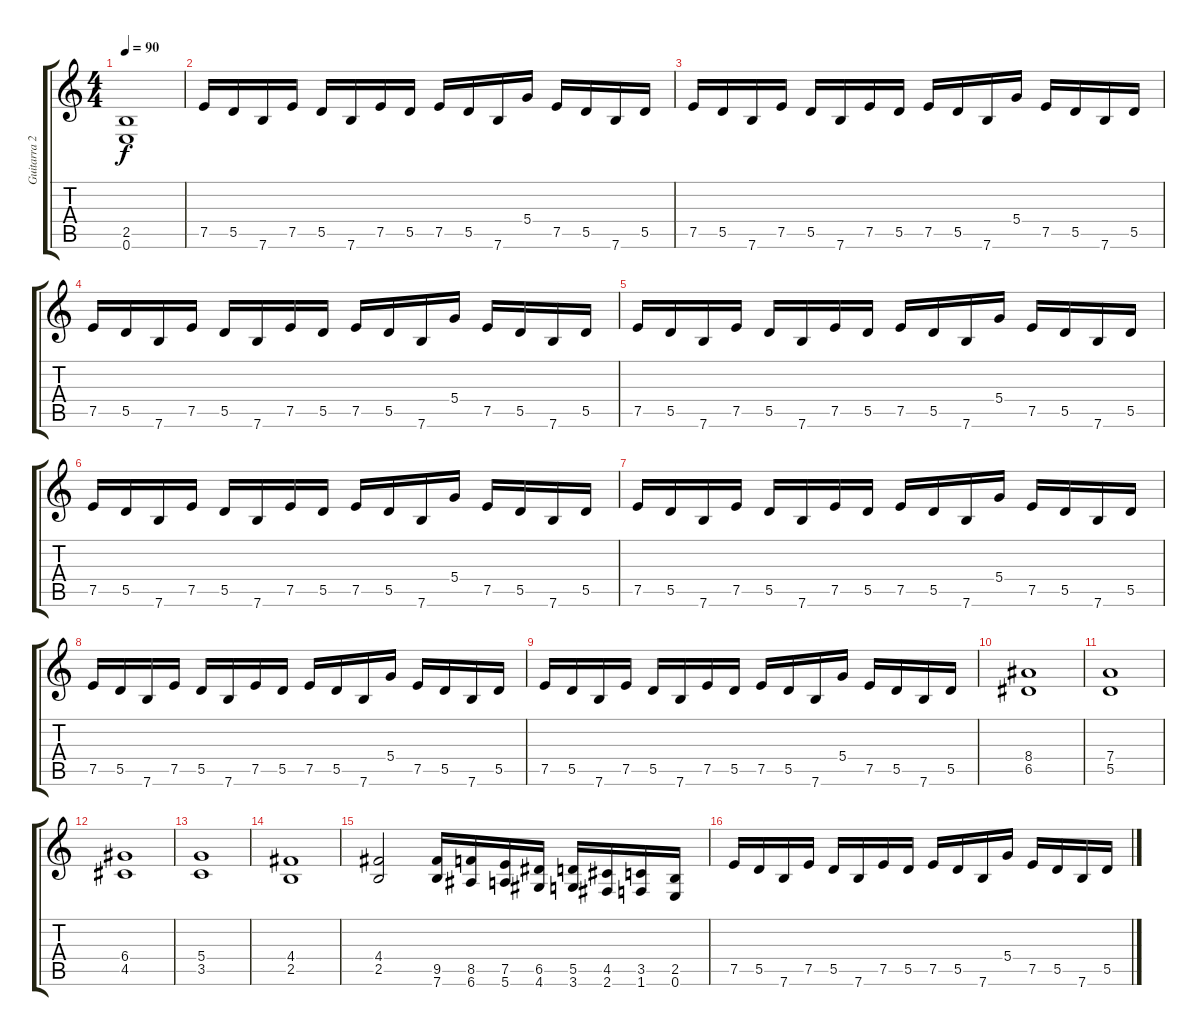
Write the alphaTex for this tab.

\track ("Guitarra 2" "Guitarra 2") {instrument distortionguitar}
\staff {score tabs}
\tuning (E4 B3 G3 D3 A2 E2) {hide}
\ts (4 4)
\tempo 90
\clef g2
\ks c
(2.5 0.6).1{dy f} |
7.5.16 5.5.16 7.6.16 7.5.16 5.5.16 7.6.16 7.5.16 5.5.16 7.5.16 5.5.16 7.6.16 5.4.16 7.5.16 5.5.16 7.6.16 5.5.16 |
7.5.16 5.5.16 7.6.16 7.5.16 5.5.16 7.6.16 7.5.16 5.5.16 7.5.16 5.5.16 7.6.16 5.4.16 7.5.16 5.5.16 7.6.16 5.5.16 |
7.5.16 5.5.16 7.6.16 7.5.16 5.5.16 7.6.16 7.5.16 5.5.16 7.5.16 5.5.16 7.6.16 5.4.16 7.5.16 5.5.16 7.6.16 5.5.16 |
7.5.16 5.5.16 7.6.16 7.5.16 5.5.16 7.6.16 7.5.16 5.5.16 7.5.16 5.5.16 7.6.16 5.4.16 7.5.16 5.5.16 7.6.16 5.5.16 |
7.5.16 5.5.16 7.6.16 7.5.16 5.5.16 7.6.16 7.5.16 5.5.16 7.5.16 5.5.16 7.6.16 5.4.16 7.5.16 5.5.16 7.6.16 5.5.16 |
7.5.16 5.5.16 7.6.16 7.5.16 5.5.16 7.6.16 7.5.16 5.5.16 7.5.16 5.5.16 7.6.16 5.4.16 7.5.16 5.5.16 7.6.16 5.5.16 |
7.5.16 5.5.16 7.6.16 7.5.16 5.5.16 7.6.16 7.5.16 5.5.16 7.5.16 5.5.16 7.6.16 5.4.16 7.5.16 5.5.16 7.6.16 5.5.16 |
7.5.16 5.5.16 7.6.16 7.5.16 5.5.16 7.6.16 7.5.16 5.5.16 7.5.16 5.5.16 7.6.16 5.4.16 7.5.16 5.5.16 7.6.16 5.5.16 |
(8.4 6.5).1 |
(7.4 5.5).1 |
(6.4 4.5).1 |
(5.4 3.5).1 |
(4.4 2.5).1 |
(4.4 2.5).2 (9.5 7.6).16 (8.5 6.6).16 (7.5 5.6).16 (6.5 4.6).16 (5.5 3.6).16 (4.5 2.6).16 (3.5 1.6).16 (2.5 0.6).16 |
7.5.16 5.5.16 7.6.16 7.5.16 5.5.16 7.6.16 7.5.16 5.5.16 7.5.16 5.5.16 7.6.16 5.4.16 7.5.16 5.5.16 7.6.16 5.5.16
